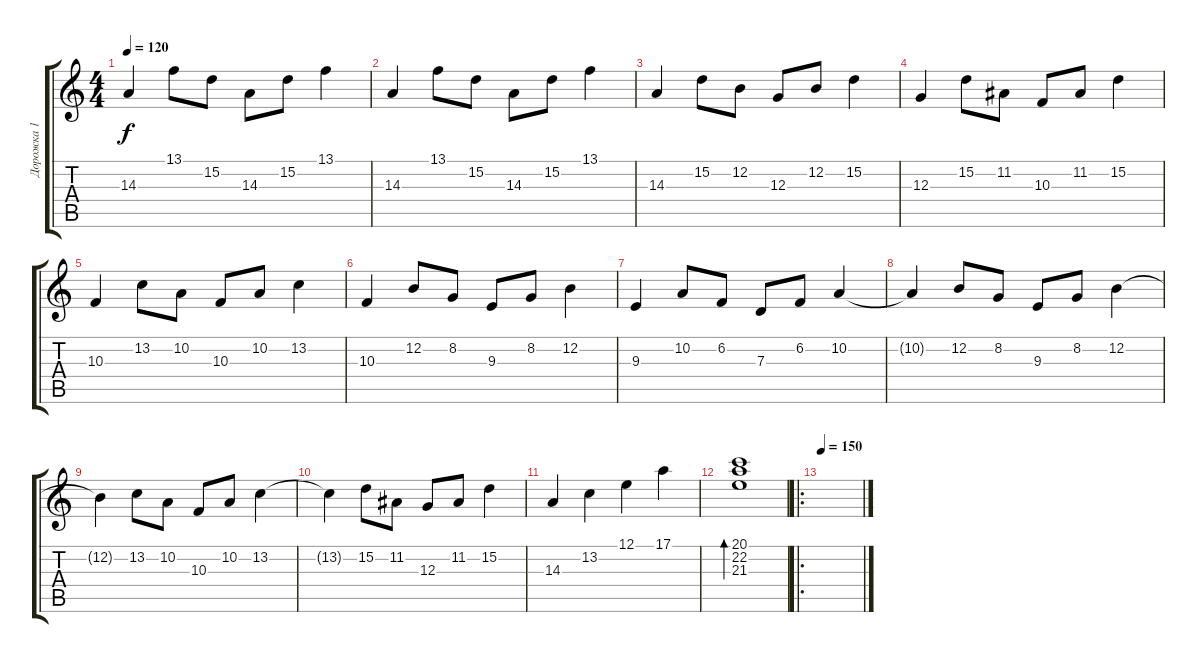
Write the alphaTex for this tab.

\track ("Дорожка 1" "Дорожка 1") {instrument celesta}
\staff {score tabs}
\tuning (E4 B3 G3 D3 A2 E2) {hide}
\ts (4 4)
\tempo 120
\clef g2
\ks aminor
14.3.4{dy f} 13.1.8 15.2.8 14.3.8 15.2.8 13.1.4 |
14.3.4 13.1.8 15.2.8 14.3.8 15.2.8 13.1.4 |
14.3.4 15.2.8 12.2.8 12.3.8 12.2.8 15.2.4 |
12.3.4 15.2.8 11.2.8 10.3.8 11.2.8 15.2.4 |
10.3.4 13.2.8 10.2.8 10.3.8 10.2.8 13.2.4 |
10.3.4 12.2.8 8.2.8 9.3.8 8.2.8 12.2.4 |
9.3.4 10.2.8 6.2.8 7.3.8 6.2.8 10.2.4 |
10.2{t}.4 12.2.8 8.2.8 9.3.8 8.2.8 12.2.4 |
12.2{t}.4 13.2.8 10.2.8 10.3.8 10.2.8 13.2.4 |
13.2{t}.4 15.2.8 11.2.8 12.3.8 11.2.8 15.2.4 |
14.3.4 13.2.4 12.1.4 17.1.4 |
(20.1 22.2 21.3).1{bd 120} |
\ro
\tempo 150
\ks c
